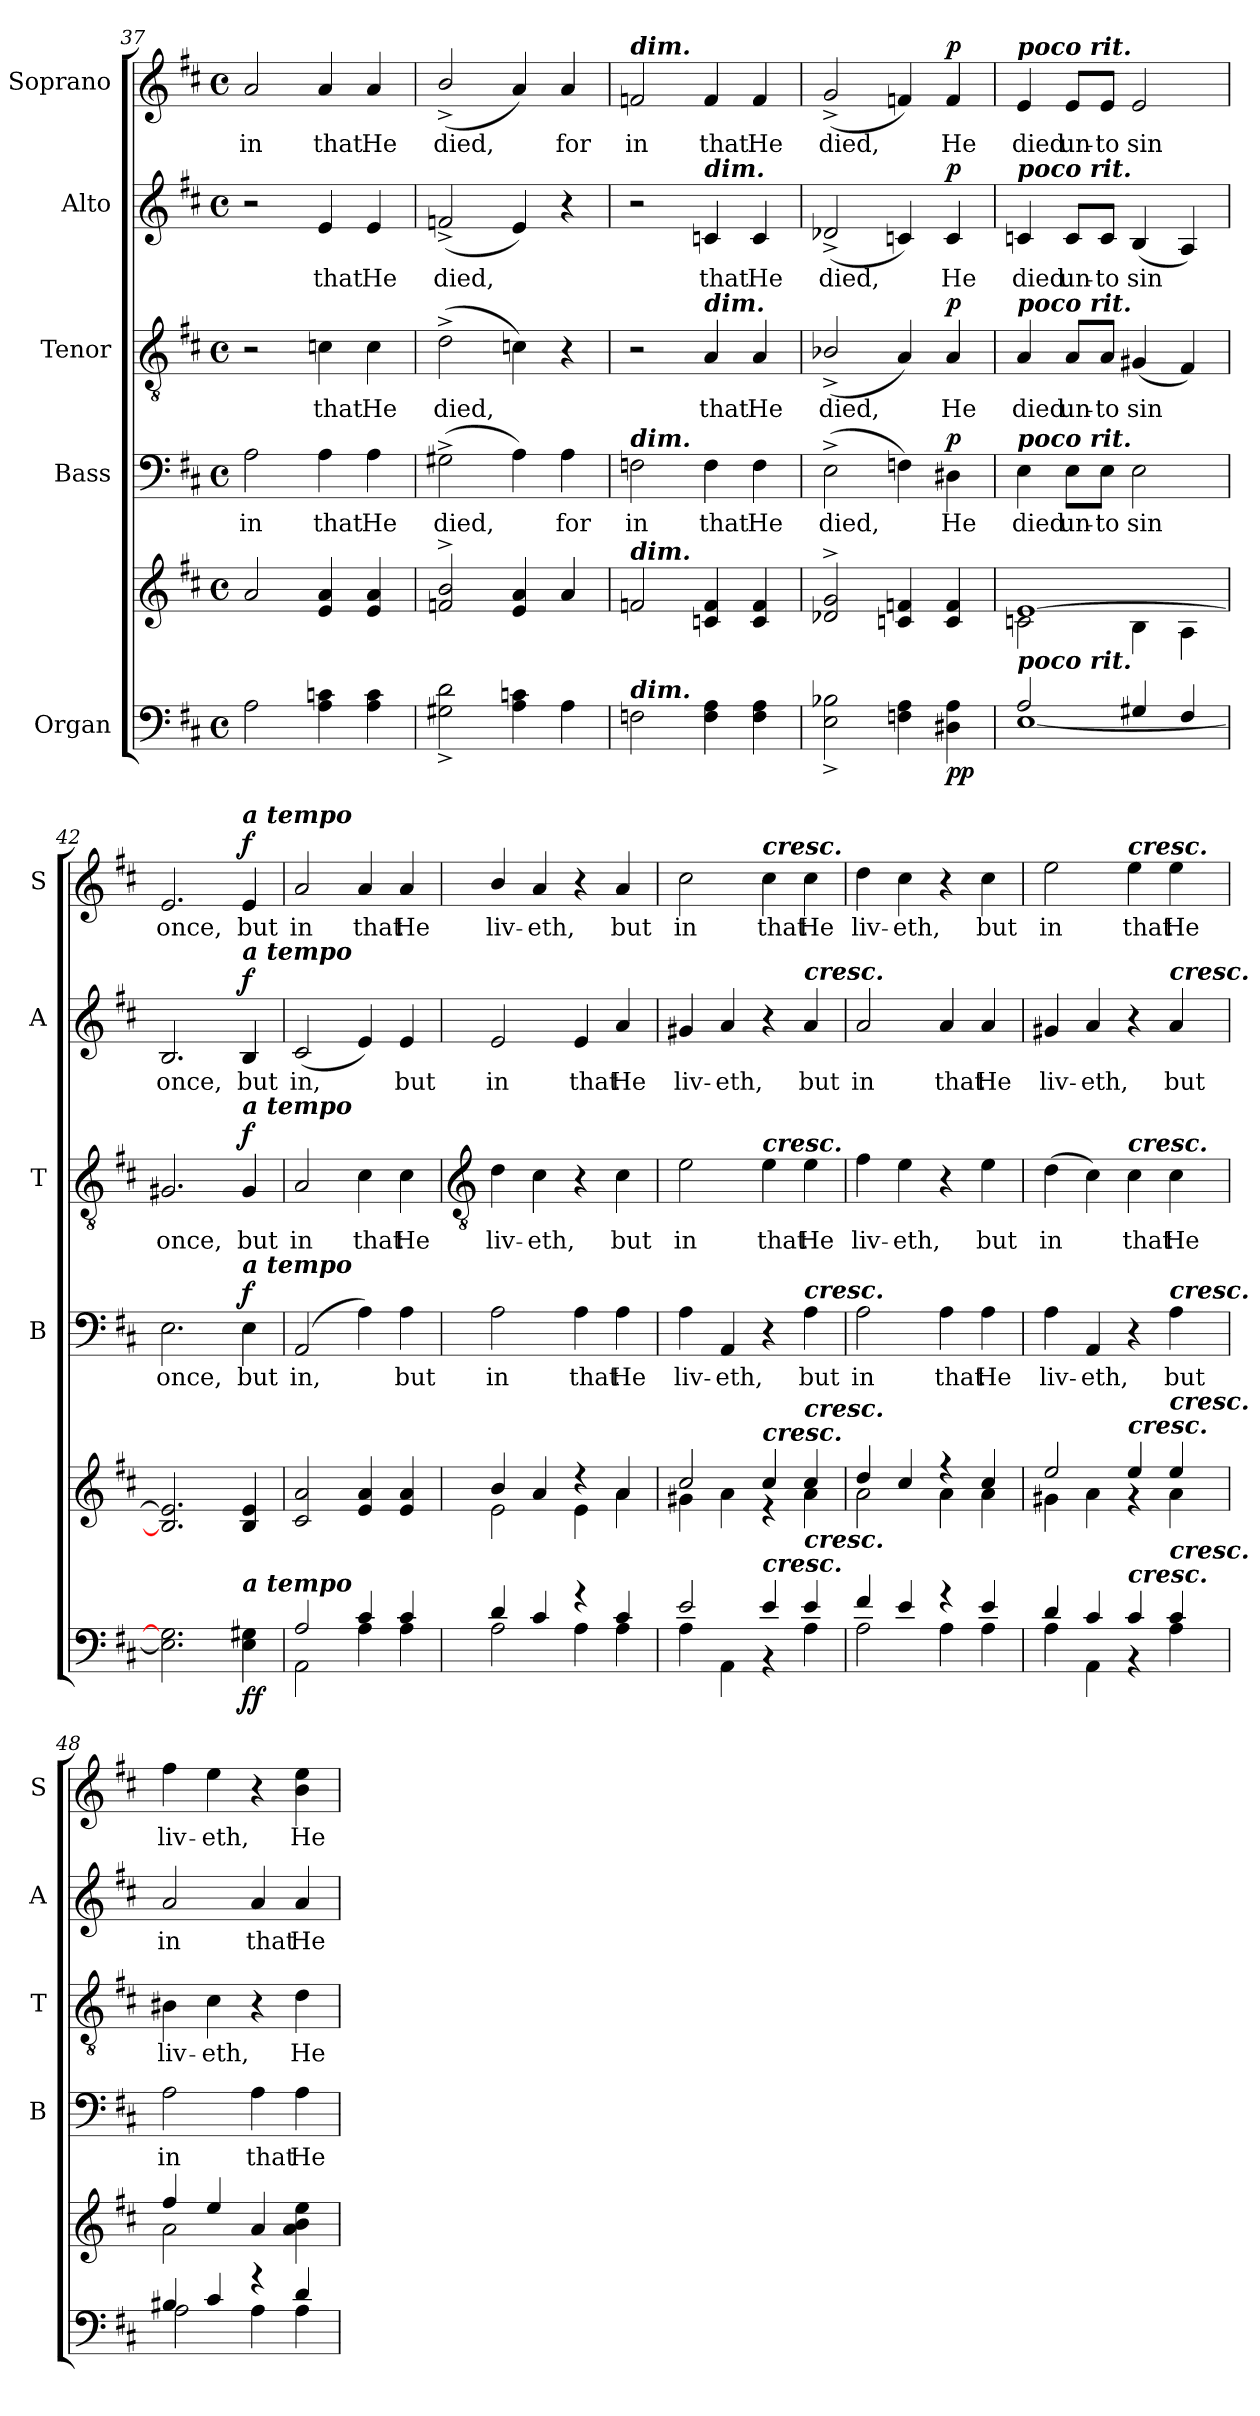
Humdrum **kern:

**kern	**kern	**dynam	**kern	**text	**dynam	**kern	**text	**dynam	**kern	**text	**dynam	**kern	**text	**dynam
*part5	*part5	*part5	*part4	*part4	*part4	*part3	*part3	*part3	*part2	*part2	*part2	*part1	*part1	*part1
*staff6	*staff5	*staff5/6	*staff4	*staff4	*staff4	*staff3	*staff3	*staff3	*staff2	*staff2	*staff2	*staff1	*staff1	*staff1
*I"Organ	*	*	*I"Bass	*	*	*I"Tenor	*	*	*I"Alto	*	*	*I"Soprano	*	*
*	*	*	*I'B	*	*	*I'T	*	*	*I'A	*	*	*I'S	*	*
!!LO:LB:g=z
*clefF4	*clefG2	*	*clefF4	*	*	*clefGv2	*	*	*clefG2	*	*	*clefG2	*	*
*k[f#c#]	*k[f#c#]	*	*k[f#c#]	*	*	*k[f#c#]	*	*	*k[f#c#]	*	*	*k[f#c#]	*	*
*D:	*D:	*	*D:	*	*	*D:	*	*	*D:	*	*	*D:	*	*
*M4/4	*M4/4	*	*M4/4	*	*	*M4/4	*	*	*M4/4	*	*	*M4/4	*	*
*met(c)	*met(c)	*	*met(c)	*	*	*met(c)	*	*	*met(c)	*	*	*met(c)	*	*
=37	=37	=37	=37	=37	=37	=37	=37	=37	=37	=37	=37	=37	=37	=37
*^	*^	*	*	*	*	*	*	*	*	*	*	*	*	*
!	!	!	!	!	!	!LO:LY:b	!	!	!	!	!	!	!	!	!LO:LY:b	!
1ryy	2A\	2a/	1ryy	.	2A	in	.	2r	.	.	2r	.	.	2a	in	.
!	!	!	!	!	!	!LO:LY:b	!	!	!LO:LY:b	!	!	!LO:LY:b	!	!	!LO:LY:b	!
.	4A\ 4cn\	4e/ 4a/	.	.	4A	that	.	4cn	that	.	4e	that	.	4a	that	.
!	!	!	!	!	!	!LO:LY:b	!	!	!LO:LY:b	!	!	!LO:LY:b	!	!	!LO:LY:b	!
.	4A\ 4c\	4e/ 4a/	.	.	4A	He	.	4c	He	.	4e	He	.	4a	He	.
=38	=38	=38	=38	=38	=38	=38	=38	=38	=38	=38	=38	=38	=38	=38	=38	=38
!	!	!	!	!	!	!LO:LY:b	!	!	!LO:LY:b	!	!	!LO:LY:b	!	!	!LO:LY:b	!
1ryy	2G#X\^ 2d\^	2fn/^ 2b/^	1ryy	.	(>2G#X^\	died,	.	(>2d^\	died,	.	(<2fn^/	died,	.	(<2b^/	died,	.
.	4A\ 4cn\	4e/ 4a/	.	.	4A)	.	.	4cn)	.	.	4e)	.	.	4a)	.	.
!	!	!	!	!	!	!LO:LY:b	!	!	!	!	!	!	!	!	!LO:LY:b	!
.	4A\	4a/	.	.	4A	for	.	4r	.	.	4r	.	.	4a	for	.
=39	=39	=39	=39	=39	=39	=39	=39	=39	=39	=39	=39	=39	=39	=39	=39	=39
!	!	!	!	!	!	!	!	!	!	!	!	!	!	!LO:TX:a:Bi:t=dim.	!	!
!	!	!	!	!	!LO:TX:a:Bi:t=dim.	!	!	!	!	!	!	!	!	!	!	!
!	!	!LO:TX:a:Bi:t=dim.	!	!	!	!	!	!	!	!	!	!	!	!	!	!
!LO:TX:a:Bi:t=dim.	!	!	!	!	!	!	!	!	!	!	!	!	!	!	!	!
!	!	!	!	!	!	!LO:LY:b	!	!	!	!	!	!	!	!	!LO:LY:b	!
1ryy	2Fn\	2fn/	1ryy	.	2Fn	in	.	2r	.	.	2r	.	.	2fn	in	.
!	!	!	!	!	!	!	!	!	!	!	!LO:TX:a:Bi:t=dim.	!	!	!	!	!
!	!	!	!	!	!	!	!	!LO:TX:a:Bi:t=dim.	!	!	!	!	!	!	!	!
!	!	!	!	!	!	!LO:LY:b	!	!	!LO:LY:b	!	!	!LO:LY:b	!	!	!LO:LY:b	!
.	4F\ 4A\	4cn/ 4f/	.	.	4F	that	.	4A	that	.	4cn	that	.	4f	that	.
!	!	!	!	!	!	!LO:LY:b	!	!	!LO:LY:b	!	!	!LO:LY:b	!	!	!LO:LY:b	!
.	4F\ 4A\	4c/ 4f/	.	.	4F	He	.	4A	He	.	4c	He	.	4f	He	.
=40	=40	=40	=40	=40	=40	=40	=40	=40	=40	=40	=40	=40	=40	=40	=40	=40
!	!	!	!	!	!	!LO:LY:b	!	!	!LO:LY:b	!	!	!LO:LY:b	!	!	!LO:LY:b	!
1ryy	2E\^ 2B-X\^	2d-X/^ 2g/^	1ryy	.	(>2E^	died,	.	(<2B-X^/	died,	.	(<2d-X^	died,	.	(<2g^	died,	.
.	4Fn\ 4A\	4cn/ 4fn/	.	.	4Fn)	.	.	4A)	.	.	4cn)	.	.	4fn)	.	.
!	!	!	!	!LO:DY:b=2	!	!LO:LY:b	!	!	!LO:LY:b	!	!	!LO:LY:b	!	!	!LO:LY:b	!
!	!	!	!	!LO:DY:n=1:b	!	!	!LO:DY:b	!	!	!LO:DY:b	!	!	!LO:DY:b	!	!	!LO:DY:b
.	4D#X\ 4A\	4c/ 4f/	.	p p	4D#X	He	p	4A	He	p	4c	He	p	4f	He	p
=41	=41	=41	=41	=41	=41	=41	=41	=41	=41	=41	=41	=41	=41	=41	=41	=41
!	!	!	!	!	!	!	!	!	!	!	!	!	!	!LO:TX:a:Bi:t=poco rit.	!	!
!	!	!	!	!	!	!	!	!	!	!	!LO:TX:a:Bi:t=poco rit.	!	!	!	!	!
!	!	!	!	!	!	!	!	!LO:TX:a:Bi:t=poco rit.	!	!	!	!	!	!	!	!
!	!	!	!	!	!LO:TX:a:Bi:t=poco rit.	!	!	!	!	!	!	!	!	!	!	!
!LO:TX:a:Bi:t=poco rit.	!	!	!	!	!	!	!	!	!	!	!	!	!	!	!	!
!	!	!	!	!	!	!LO:LY:b	!	!	!LO:LY:b	!	!	!LO:LY:b	!	!	!LO:LY:b	!
2A/	[1E\	[1e/	2cn\	.	4E	died	.	4A	died	.	4cn	died	.	4e	died	.
!	!	!	!	!	!	!LO:LY:b	!	!	!LO:LY:b	!	!	!LO:LY:b	!	!	!LO:LY:b	!
.	.	.	.	.	8E\L	un-	.	8A/L	un-	.	8c/L	un-	.	8e/L	un-	.
!	!	!	!	!	!	!LO:LY:b	!	!	!LO:LY:b	!	!	!LO:LY:b	!	!	!LO:LY:b	!
.	.	.	.	.	8E\J	-to	.	8A/J	-to	.	8c/J	-to	.	8e/J	-to	.
!	!	!	!	!	!	!LO:LY:b	!	!	!LO:LY:b	!	!	!LO:LY:b	!	!	!LO:LY:b	!
4G#X/	.	.	4B\	.	2E	sin	.	(<4G#X	sin	.	(<4B	sin	.	2e	sin	.
4F#/	.	.	4A\	.	.	.	.	4F#)	.	.	4A)	.	.	.	.	.
=42	=42	=42	=42	=42	=42	=42	=42	=42	=42	=42	=42	=42	=42	=42	=42	=42
!	!	!	!	!	!	!LO:LY:b	!	!	!LO:LY:b	!	!	!LO:LY:b	!	!	!LO:LY:b	!
1ryy	2.E\] 2.G#\]	2.B/] 2.e/]	1ryy	.	2.E	once,	.	2.G#X	once,	.	2.B	once,	.	2.e	once,	.
!	!	!	!	!	!	!	!	!	!	!	!	!	!	!LO:TX:a:Bi:t=a tempo	!	!
!	!	!	!	!	!	!	!	!	!	!	!LO:TX:a:Bi:t=a tempo	!	!	!	!	!
!	!	!	!	!	!	!	!	!LO:TX:a:Bi:t=a tempo	!	!	!	!	!	!	!	!
!	!	!	!	!	!LO:TX:a:Bi:t=a tempo	!	!	!	!	!	!	!	!	!	!	!
!	!LO:TX:a:Bi:t=a tempo	!	!	!	!	!	!	!	!	!	!	!	!	!	!	!
!	!	!	!	!LO:DY:b=2	!	!LO:LY:b	!	!	!LO:LY:b	!	!	!LO:LY:b	!	!	!LO:LY:b	!
!	!	!	!	!LO:DY:n=1:b	!	!	!LO:DY:b	!	!	!LO:DY:b	!	!	!LO:DY:b	!	!	!LO:DY:b
.	4E\ 4G#\	4B/ 4e/	.	f f	4E	but	f	4G#	but	f	4B	but	f	4e	but	f
=43	=43	=43	=43	=43	=43	=43	=43	=43	=43	=43	=43	=43	=43	=43	=43	=43
!	!	!	!	!	!	!LO:LY:b	!	!	!LO:LY:b	!	!	!LO:LY:b	!	!	!LO:LY:b	!
2A/	2AA\	2c#/ 2a/	1ryy	.	(2AA	in,	.	2A	in	.	(<2c#	in,	.	2a	in	.
!	!	!	!	!	!	!	!	!	!LO:LY:b	!	!	!	!	!	!LO:LY:b	!
4c#/	4A\	4e/ 4a/	.	.	4A)	.	.	4c#	that	.	4e)	.	.	4a	that	.
!	!	!	!	!	!	!LO:LY:b	!	!	!LO:LY:b	!	!	!LO:LY:b	!	!	!LO:LY:b	!
4c#/	4A\	4e/ 4a/	.	.	4A	but	.	4c#	He	.	4e	but	.	4a	He	.
!!LO:LB:g=z
=44	=44	=44	=44	=44	=44	=44	=44	=44	=44	=44	=44	=44	=44	=44	=44	=44
*	*	*	*	*	*	*	*	*clefGv2	*	*	*	*	*	*	*	*
!	!	!	!	!	!	!LO:LY:b	!	!	!LO:LY:b	!	!	!LO:LY:b	!	!	!LO:LY:b	!
4d/	2A\	4b/	2e\	.	2A	in	.	4d\	liv-	.	2e	in	.	4b/	liv-	.
!	!	!	!	!	!	!	!	!	!LO:LY:b	!	!	!	!	!	!LO:LY:b	!
4c#/	.	4a/	.	.	.	.	.	4c#	-eth,	.	.	.	.	4a	-eth,	.
!	!	!	!	!	!	!LO:LY:b	!	!	!	!	!	!LO:LY:b	!	!	!	!
4r	4A\	4r	4e\	.	4A	that	.	4r	.	.	4e	that	.	4r	.	.
!	!	!	!	!	!	!LO:LY:b	!	!	!LO:LY:b	!	!	!LO:LY:b	!	!	!LO:LY:b	!
4c#/	4A\	4a/	4a\	.	4A	He	.	4c#	but	.	4a	He	.	4a	but	.
=45	=45	=45	=45	=45	=45	=45	=45	=45	=45	=45	=45	=45	=45	=45	=45	=45
!	!	!	!	!	!	!LO:LY:b	!	!	!LO:LY:b	!	!	!LO:LY:b	!	!	!LO:LY:b	!
2e/	4A\	2cc#/	4g#X\	.	4A	liv-	.	2e	in	.	4g#X	liv-	.	2cc#	in	.
!	!	!	!	!	!	!LO:LY:b	!	!	!	!	!	!LO:LY:b	!	!	!	!
.	4AA\	.	4a\	.	4AA	-eth,	.	.	.	.	4a	-eth,	.	.	.	.
!	!	!	!	!	!	!	!	!	!	!	!	!	!	!LO:TX:a:Bi:t=cresc.	!	!
!	!	!	!	!	!	!	!	!LO:TX:a:Bi:t=cresc.	!	!	!	!	!	!	!	!
!	!	!LO:TX:a:Bi:t=cresc.	!	!	!	!	!	!	!	!	!	!	!	!	!	!
!LO:TX:a:Bi:t=cresc.	!	!	!	!	!	!	!	!	!	!	!	!	!	!	!	!
!	!	!	!	!	!	!	!	!	!LO:LY:b	!	!	!	!	!	!LO:LY:b	!
4e/	4r	4cc#/	4r	.	4r	.	.	4e	that	.	4r	.	.	4cc#	that	.
!	!	!	!	!	!	!	!	!	!	!	!LO:TX:a:Bi:t=cresc.	!	!	!	!	!
!	!	!	!	!	!LO:TX:a:Bi:t=cresc.	!	!	!	!	!	!	!	!	!	!	!
!	!	!LO:TX:a:Bi:t=cresc.	!	!	!	!	!	!	!	!	!	!	!	!	!	!
!LO:TX:a:Bi:t=cresc.	!	!	!	!	!	!	!	!	!	!	!	!	!	!	!	!
!	!	!	!	!	!	!LO:LY:b	!	!	!LO:LY:b	!	!	!LO:LY:b	!	!	!LO:LY:b	!
4e/	4A\	4cc#/	4a\	.	4A	but	.	4e	He	.	4a	but	.	4cc#	He	.
=46	=46	=46	=46	=46	=46	=46	=46	=46	=46	=46	=46	=46	=46	=46	=46	=46
!	!	!	!	!	!	!LO:LY:b	!	!	!LO:LY:b	!	!	!LO:LY:b	!	!	!LO:LY:b	!
4f#/	2A\	4dd/	2a\	.	2A	in	.	4f#	liv-	.	2a	in	.	4dd	liv-	.
!	!	!	!	!	!	!	!	!	!LO:LY:b	!	!	!	!	!	!LO:LY:b	!
4e/	.	4cc#/	.	.	.	.	.	4e	-eth,	.	.	.	.	4cc#	-eth,	.
!	!	!	!	!	!	!LO:LY:b	!	!	!	!	!	!LO:LY:b	!	!	!	!
4r	4A\	4r	4a\	.	4A	that	.	4r	.	.	4a	that	.	4r	.	.
!	!	!	!	!	!	!LO:LY:b	!	!	!LO:LY:b	!	!	!LO:LY:b	!	!	!LO:LY:b	!
4e/	4A\	4cc#/	4a\	.	4A	He	.	4e	but	.	4a	He	.	4cc#	but	.
=47	=47	=47	=47	=47	=47	=47	=47	=47	=47	=47	=47	=47	=47	=47	=47	=47
!	!	!	!	!	!	!LO:LY:b	!	!	!LO:LY:b	!	!	!LO:LY:b	!	!	!LO:LY:b	!
4d/	4A\	2ee/	4g#X\	.	4A	liv-	.	(>4d	in	.	4g#X	liv-	.	2ee	in	.
!	!	!	!	!	!	!LO:LY:b	!	!	!	!	!	!LO:LY:b	!	!	!	!
4c#/	4AA\	.	4a\	.	4AA	-eth,	.	4c#)	.	.	4a	-eth,	.	.	.	.
!	!	!	!	!	!	!	!	!	!	!	!	!	!	!LO:TX:a:Bi:t=cresc.	!	!
!	!	!	!	!	!	!	!	!LO:TX:a:Bi:t=cresc.	!	!	!	!	!	!	!	!
!	!	!LO:TX:a:Bi:t=cresc.	!	!	!	!	!	!	!	!	!	!	!	!	!	!
!LO:TX:a:Bi:t=cresc.	!	!	!	!	!	!	!	!	!	!	!	!	!	!	!	!
!	!	!	!	!	!	!	!	!	!LO:LY:b	!	!	!	!	!	!LO:LY:b	!
4c#/	4r	4ee/	4r	.	4r	.	.	4c#	that	.	4r	.	.	4ee	that	.
!	!	!	!	!	!	!	!	!	!	!	!LO:TX:a:Bi:t=cresc.	!	!	!	!	!
!	!	!	!	!	!LO:TX:a:Bi:t=cresc.	!	!	!	!	!	!	!	!	!	!	!
!	!	!LO:TX:a:Bi:t=cresc.	!	!	!	!	!	!	!	!	!	!	!	!	!	!
!LO:TX:a:Bi:t=cresc.	!	!	!	!	!	!	!	!	!	!	!	!	!	!	!	!
!	!	!	!	!	!	!LO:LY:b	!	!	!LO:LY:b	!	!	!LO:LY:b	!	!	!LO:LY:b	!
4c#/	4A\	4ee/	4a\	.	4A	but	.	4c#	He	.	4a	but	.	4ee	He	.
=48	=48	=48	=48	=48	=48	=48	=48	=48	=48	=48	=48	=48	=48	=48	=48	=48
!	!	!	!	!	!	!LO:LY:b	!	!	!LO:LY:b	!	!	!LO:LY:b	!	!	!LO:LY:b	!
4B#X/	2A\	4ff#/	2a\	.	2A	in	.	4B#X	liv-	.	2a	in	.	4ff#	liv-	.
!	!	!	!	!	!	!	!	!	!LO:LY:b	!	!	!	!	!	!LO:LY:b	!
4c#/	.	4ee/	.	.	.	.	.	4c#	-eth,	.	.	.	.	4ee	-eth,	.
!	!	!	!	!	!	!LO:LY:b	!	!	!	!	!	!LO:LY:b	!	!	!	!
4r	4A\	4a/	2ryy	.	4A	that	.	4r	.	.	4a	that	.	4r	.	.
!	!	!	!	!	!	!LO:LY:b	!	!	!LO:LY:b	!	!	!LO:LY:b	!	!	!LO:LY:b	!
4d/	4A\	4a\ 4b\ 4ee\	.	.	4A	He	.	4d	He	.	4a	He	.	4b 4ee	He	.
*v	*v	*	*	*	*	*	*	*	*	*	*	*	*	*	*	*
*	*v	*v	*	*	*	*	*	*	*	*	*	*	*	*	*
=	=	=	=	=	=	=	=	=	=	=	=	=	=	=
*-	*-	*-	*-	*-	*-	*-	*-	*-	*-	*-	*-	*-	*-	*-
